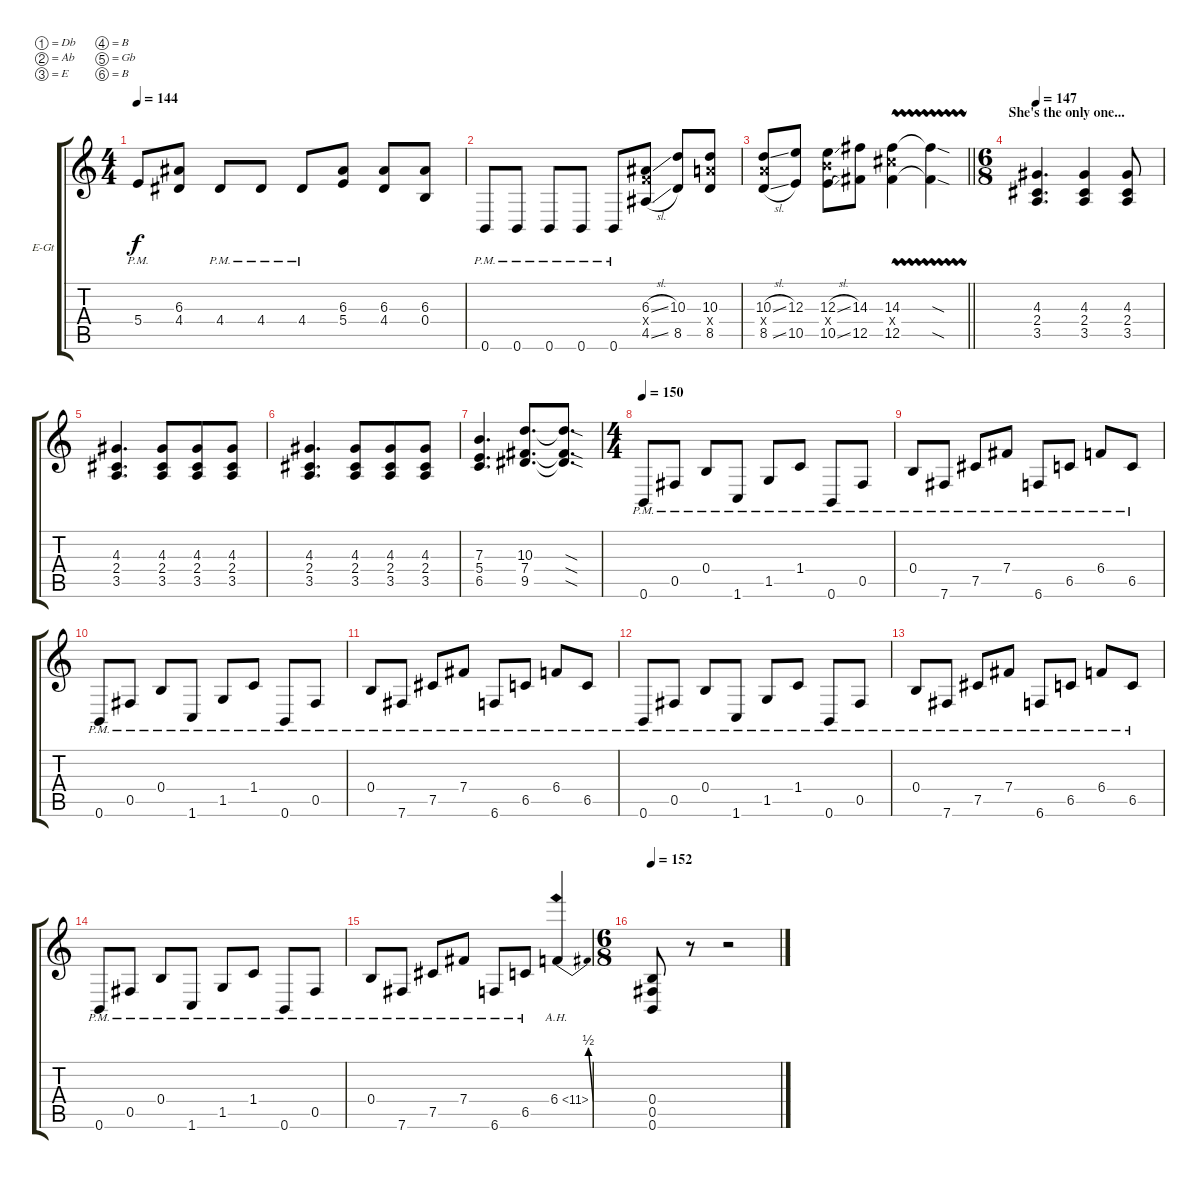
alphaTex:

\bracketExtendMode groupsimilarinstruments
\firstSystemTrackNameOrientation horizontal
\otherSystemsTrackNameOrientation horizontal
\track ("Left guitar" "E-Gt") {instrument overdrivenguitar}
\staff {score tabs}
\tuning (Db4 Ab3 E3 B2 Gb2 B1)
\ts (4 4)
\tempo 144
\clef g2
\ks c
5.4{pm}.8{dy f} (6.3 4.4).8 4.4{pm}.8 4.4{pm}.8 4.4{pm}.8 (6.3 5.4).8 (6.3 4.4).8 (6.3 0.4).8 |
0.6{pm}.8 0.6{pm}.8 0.6{pm}.8 0.6{pm}.8 0.6{pm}.8 (6.3{sl} 6.4{x} 4.5{sl}).8 (10.3 8.5).8 (10.3 10.4{x} 8.5).8 |
\barLineRight lightlight
(10.3{sl} 10.4{x} 8.5{sl}).8 (12.3 10.5).8 (12.3{sl} 12.4{x} 10.5{sl}).8 (14.3 12.5).8 (14.3{vw} 14.4{x} 12.5{vw}).4 (14.3{vw sod t} 12.5{vw sod t}).4 |
\ts (6 8)
\beaming (8 3 3)
\section ("" "She's the only one...")
\tempo 147
(4.3 2.4 3.5).4{d} (4.3 2.4 3.5).4 (4.3 2.4 3.5).8 |
(4.3 2.4 3.5).4{d} (4.3 2.4 3.5).8 (4.3 2.4 3.5).8 (4.3 2.4 3.5).8 |
(4.3 2.4 3.5).4{d} (4.3 2.4 3.5).8 (4.3 2.4 3.5).8 (4.3 2.4 3.5).8 |
(7.3 5.4 6.5).4{d} (10.3 7.4 9.5).8{d} (10.3{sod t} 7.4{sod t} 9.5{sod t}).8{d} |
\ts (4 4)
\beaming (8 2 2 2 2)
\tempo 150
0.6{pm}.8 0.5{pm}.8 0.4{pm}.8 1.6{pm}.8 1.5{pm}.8 1.4{pm}.8 0.6{pm}.8 0.5{pm}.8 |
0.4{pm}.8 7.6{pm}.8 7.5{pm}.8 7.4{pm}.8 6.6{pm}.8 6.5{pm}.8 6.4{pm}.8 6.5{pm}.8 |
0.6{pm}.8 0.5{pm}.8 0.4{pm}.8 1.6{pm}.8 1.5{pm}.8 1.4{pm}.8 0.6{pm}.8 0.5{pm}.8 |
0.4{pm}.8 7.6{pm}.8 7.5{pm}.8 7.4{pm}.8 6.6{pm}.8 6.5{pm}.8 6.4{pm}.8 6.5{pm}.8 |
0.6{pm}.8 0.5{pm}.8 0.4{pm}.8 1.6{pm}.8 1.5{pm}.8 1.4{pm}.8 0.6{pm}.8 0.5{pm}.8 |
0.4{pm}.8 7.6{pm}.8 7.5{pm}.8 7.4{pm}.8 6.6{pm}.8 6.5{pm}.8 6.4{pm}.8 6.5{pm}.8 |
0.6{pm}.8 0.5{pm}.8 0.4{pm}.8 1.6{pm}.8 1.5{pm}.8 1.4{pm}.8 0.6{pm}.8 0.5{pm}.8 |
0.4{pm}.8 7.6{pm}.8 7.5{pm}.8 7.4{pm}.8 6.6{pm}.8 6.5{pm}.8 6.4{be (bend 0 0 30 2) ah 5}.4 |
\ts (6 8)
\beaming (8 3 3)
\tempo 152
(0.4 0.5 0.6).8 r.8 r.2
